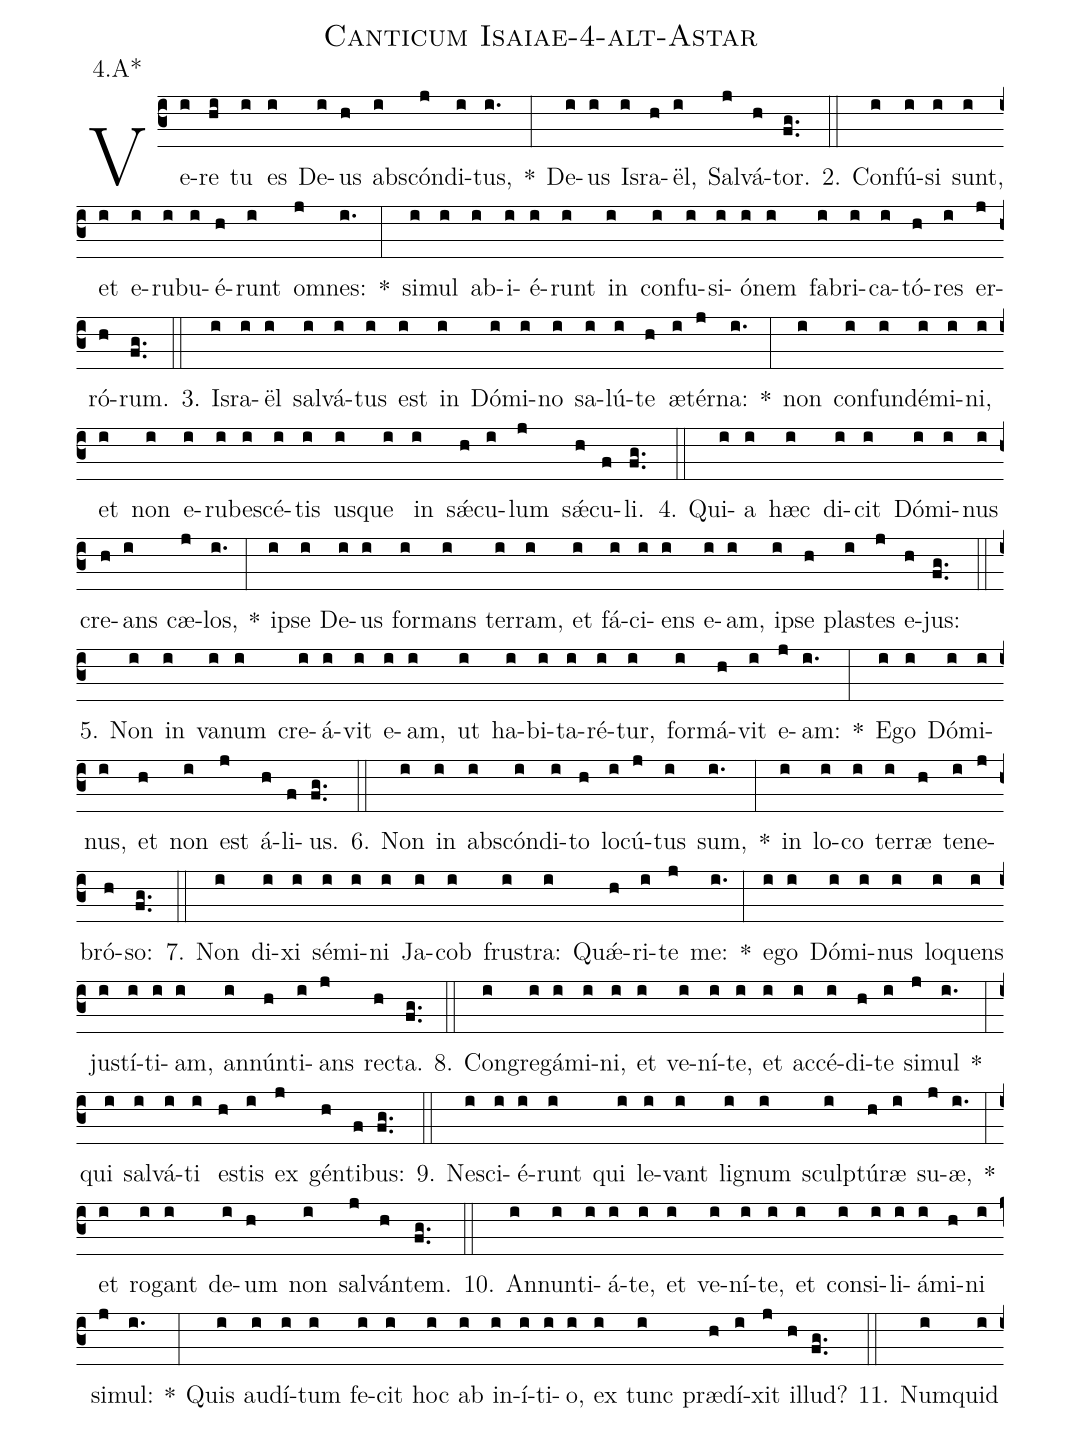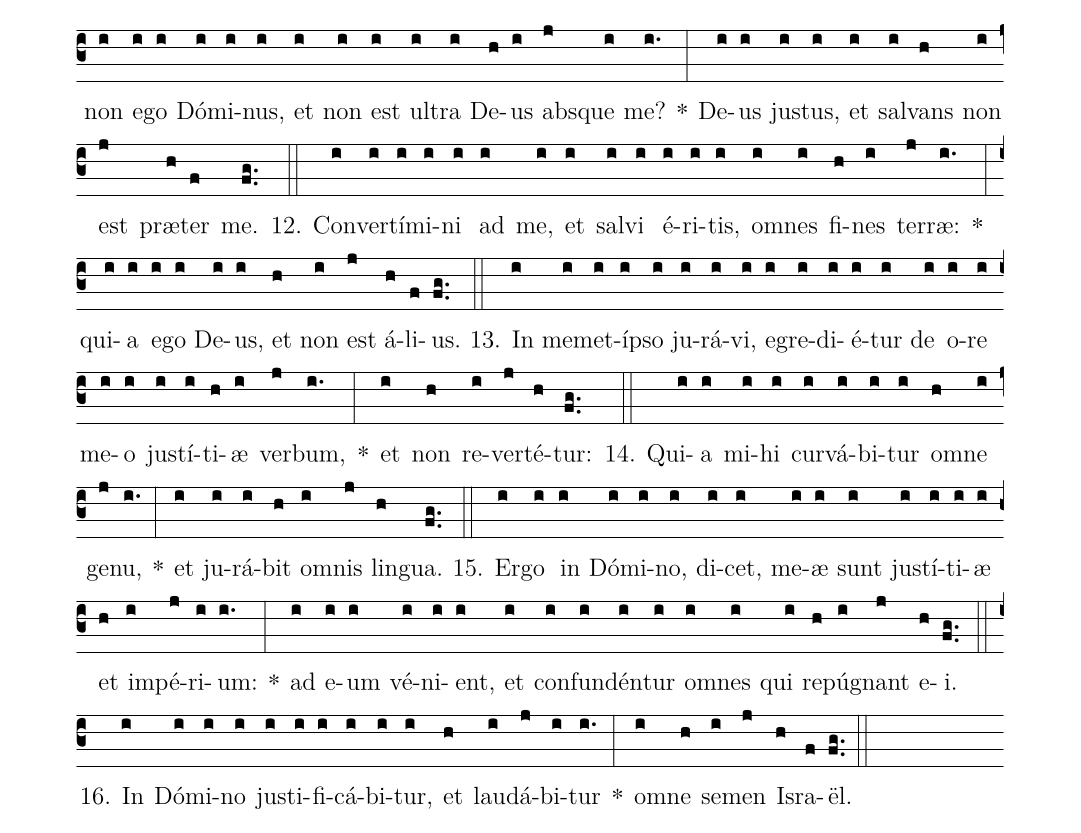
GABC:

name: Canticum Isaiae-4-alt-Astar;
annotation: 4.A*;
%%
(c3)Ve(i)re(hi) tu(i) es(i) De(i)us(h) abs(i)cón(j)di(i)tus,(i.) *(:) De(i)us(i) Is(i)ra(h)ël,(i) Sal(j)vá(h)tor.(fg..) (::)
2. Con(i)fú(i)si(i) sunt,(i) et(i) e(i)ru(i)bu(i)é(h)runt(i) om(j)nes:(i.) *(:) si(i)mul(i) ab(i)i(i)é(i)runt(i) in(i) con(i)fu(i)si(i)ó(i)nem(i) fa(i)bri(i)ca(i)tó(h)res(i) er(j)ró(h)rum.(fg..) (::)
3. Is(i)ra(i)ël(i) sal(i)vá(i)tus(i) est(i) in(i) Dó(i)mi(i)no(i) sa(i)lú(i)te(h) æ(i)tér(j)na:(i.) *(:) non(i) con(i)fun(i)dé(i)mi(i)ni,(i) et(i) non(i) e(i)ru(i)be(i)scé(i)tis(i) us(i)que(i) in(i) sǽ(h)cu(i)lum(j) sǽ(h)cu(f)li.(fg..) (::)
4. Qui(i)a(i) hæc(i) di(i)cit(i) Dó(i)mi(i)nus(i) cre(h)ans(i) cæ(j)los,(i.) *(:) ip(i)se(i) De(i)us(i) for(i)mans(i) ter(i)ram,(i) et(i) fá(i)ci(i)ens(i) e(i)am,(i) ip(i)se(h) plas(i)tes(j) e(h)jus:(fg..) (::)
5. Non(i) in(i) va(i)num(i) cre(i)á(i)vit(i) e(i)am,(i) ut(i) ha(i)bi(i)ta(i)ré(i)tur,(i) for(i)má(h)vit(i) e(j)am:(i.) *(:) E(i)go(i) Dó(i)mi(i)nus,(i) et(h) non(i) est(j) á(h)li(f)us.(fg..) (::)
6. Non(i) in(i) abs(i)cón(i)di(i)to(h) lo(i)cú(j)tus(i) sum,(i.) *(:) in(i) lo(i)co(i) ter(i)ræ(h) te(i)ne(j)bró(h)so:(fg..) (::)
7. Non(i) di(i)xi(i) sé(i)mi(i)ni(i) Ja(i)cob(i) frus(i)tra:(i) Quǽ(h)ri(i)te(j) me:(i.) *(:) e(i)go(i) Dó(i)mi(i)nus(i) lo(i)quens(i) jus(i)tí(i)ti(i)am,(i) an(i)nún(h)ti(i)ans(j) rec(h)ta.(fg..) (::)
8. Con(i)gre(i)gá(i)mi(i)ni,(i) et(i) ve(i)ní(i)te,(i) et(i) ac(i)cé(i)di(h)te(i) si(j)mul(i.) *(:) qui(i) sal(i)vá(i)ti(i) es(h)tis(i) ex(j) gén(h)ti(f)bus:(fg..) (::)
9. Ne(i)sci(i)é(i)runt(i) qui(i) le(i)vant(i) li(i)gnum(i) sculp(i)tú(h)ræ(i) su(j)æ,(i.) *(:) et(i) ro(i)gant(i) de(i)um(h) non(i) sal(j)ván(h)tem.(fg..) (::)
10. An(i)nun(i)ti(i)á(i)te,(i) et(i) ve(i)ní(i)te,(i) et(i) con(i)si(i)li(i)á(i)mi(h)ni(i) si(j)mul:(i.) *(:) Quis(i) au(i)dí(i)tum(i) fe(i)cit(i) hoc(i) ab(i) in(i)í(i)ti(i)o,(i) ex(i) tunc(i) præ(h)dí(i)xit(j) il(h)lud?(fg..) (::)
11. Num(i)quid(i) non(i) e(i)go(i) Dó(i)mi(i)nus,(i) et(i) non(i) est(i) ul(i)tra(i) De(h)us(i) abs(j)que(i) me?(i.) *(:) De(i)us(i) jus(i)tus,(i) et(i) sal(i)vans(h) non(i) est(j) præ(h)ter(f) me.(fg..) (::)
12. Con(i)ver(i)tí(i)mi(i)ni(i) ad(i) me,(i) et(i) sal(i)vi(i) é(i)ri(i)tis,(i) om(i)nes(i) fi(h)nes(i) ter(j)ræ:(i.) *(:) qui(i)a(i) e(i)go(i) De(i)us,(i) et(h) non(i) est(j) á(h)li(f)us.(fg..) (::)
13. In(i) me(i)met(i)íp(i)so(i) ju(i)rá(i)vi,(i) e(i)gre(i)di(i)é(i)tur(i) de(i) o(i)re(i) me(i)o(i) jus(i)tí(i)ti(h)æ(i) ver(j)bum,(i.) *(:) et(i) non(h) re(i)ver(j)té(h)tur:(fg..) (::)
14. Qui(i)a(i) mi(i)hi(i) cur(i)vá(i)bi(i)tur(i) om(h)ne(i) ge(j)nu,(i.) *(:) et(i) ju(i)rá(i)bit(h) om(i)nis(j) lin(h)gua.(fg..) (::)
15. Er(i)go(i) in(i) Dó(i)mi(i)no,(i) di(i)cet,(i) me(i)æ(i) sunt(i) jus(i)tí(i)ti(i)æ(i) et(h) im(i)pé(j)ri(i)um:(i.) *(:) ad(i) e(i)um(i) vé(i)ni(i)ent,(i) et(i) con(i)fun(i)dén(i)tur(i) om(i)nes(i) qui(i) re(h)pú(i)gnant(j) e(h)i.(fg..) (::)
16. In(i) Dó(i)mi(i)no(i) jus(i)ti(i)fi(i)cá(i)bi(i)tur,(i) et(h) lau(i)dá(j)bi(i)tur(i.) *(:) om(i)ne(h) se(i)men(j) Is(h)ra(f)ël.(fg..) (::)
